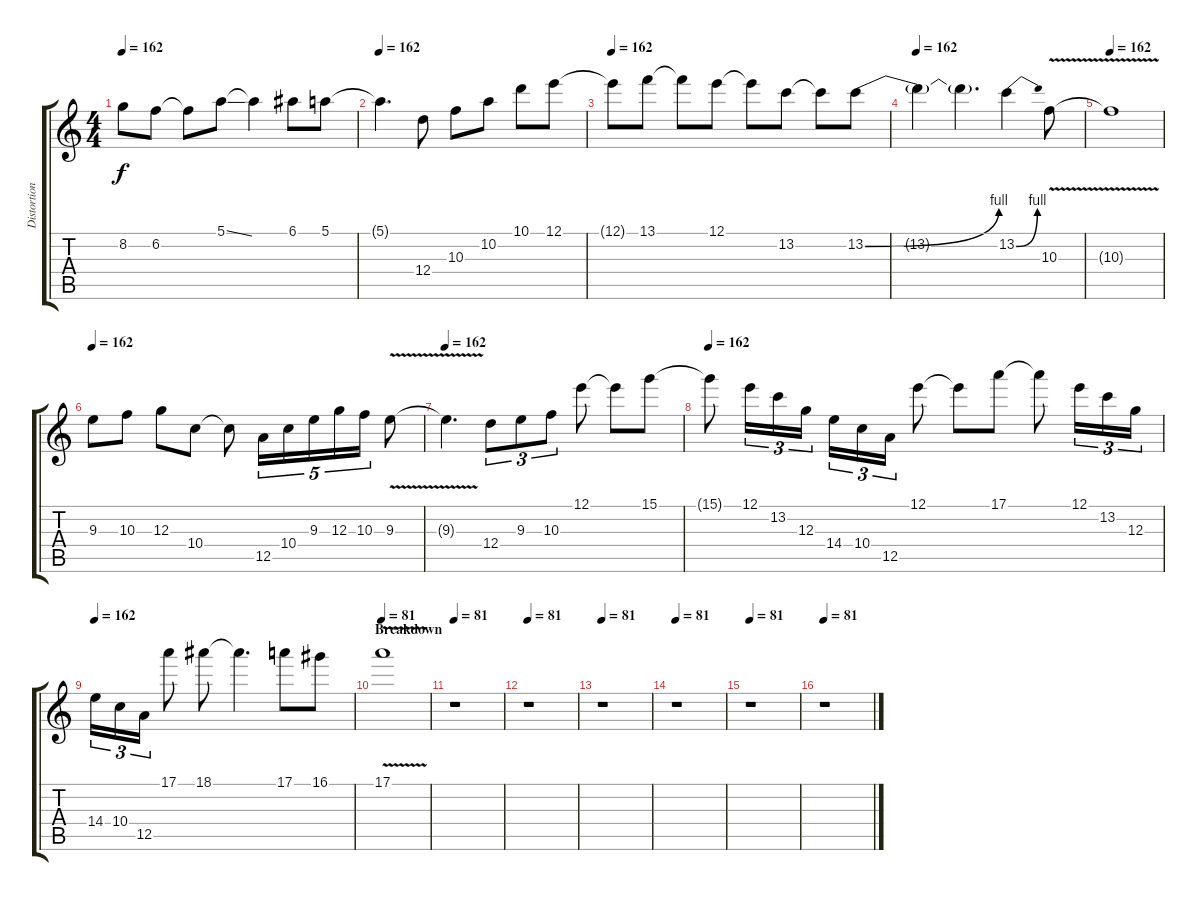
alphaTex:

\track ("Distortion Guitar" "Distortion") {instrument distortionguitar}
\staff {score tabs}
\tuning (E4 B3 G3 D3 A2 D2) {hide}
\ts (4 4)
\tempo 162
\clef g2
\ks c
8.2{t}.8{dy f} 6.2.8 6.2{t}.8 5.1{ss}.8 5.1{t}.4 6.1.8 5.1.8 |
\tempo 162
5.1{t}.4{d} 12.4.8 10.3.8 10.2.8 10.1.8 12.1.8 |
\tempo 162
12.1{t}.8 13.1.8 13.1{t}.8 12.1.8 12.1{t}.8 13.2.8 13.2{t}.8 13.2{be (bend 0 0 60 4)}.8 |
\tempo 162
13.2{t}.4 13.2{t}.4{d} 13.2{be (bend 0 0 60 4)}.4 10.3{v}.8 |
\tempo 162
10.3{t}.1 |
\tempo 162
9.3.8 10.3.8 12.3.8 10.4.8 10.4{t}.8 12.5.16{tu (5 4)} 10.4.16{tu (5 4)} 9.3.16{tu (5 4)} 12.3.16{tu (5 4)} 10.3.16{tu (5 4)} 9.3{v}.8 |
\tempo 162
9.3{t}.4{d} 12.4.8{tu (3 2)} 9.3.8{tu (3 2)} 10.3.8{tu (3 2)} 12.1.8 12.1{t}.8 15.1.8 |
\tempo 162
15.1{t}.8 12.1.16{tu (3 2)} 13.2.16{tu (3 2)} 12.3.16{tu (3 2)} 14.4.16{tu (3 2)} 10.4.16{tu (3 2)} 12.5.16{tu (3 2)} 12.1.8 12.1{t}.8 17.1.8 17.1{t}.8 12.1.16{tu (3 2)} 13.2.16{tu (3 2)} 12.3.16{tu (3 2)} |
\tempo 162
14.4.16{tu (3 2)} 10.4.16{tu (3 2)} 12.5.16{tu (3 2)} 17.1.8 18.1.8 18.1{t}.4{d} 17.1.8 16.1.8 |
\section ("" "Breakdown")
\tempo 81
17.1{v}.1 |
\tempo 81
r.1 |
\tempo 81
r.1 |
\tempo 81
r.1 |
\tempo 81
r.1 |
\tempo 81
r.1 |
\tempo 81
r.1
